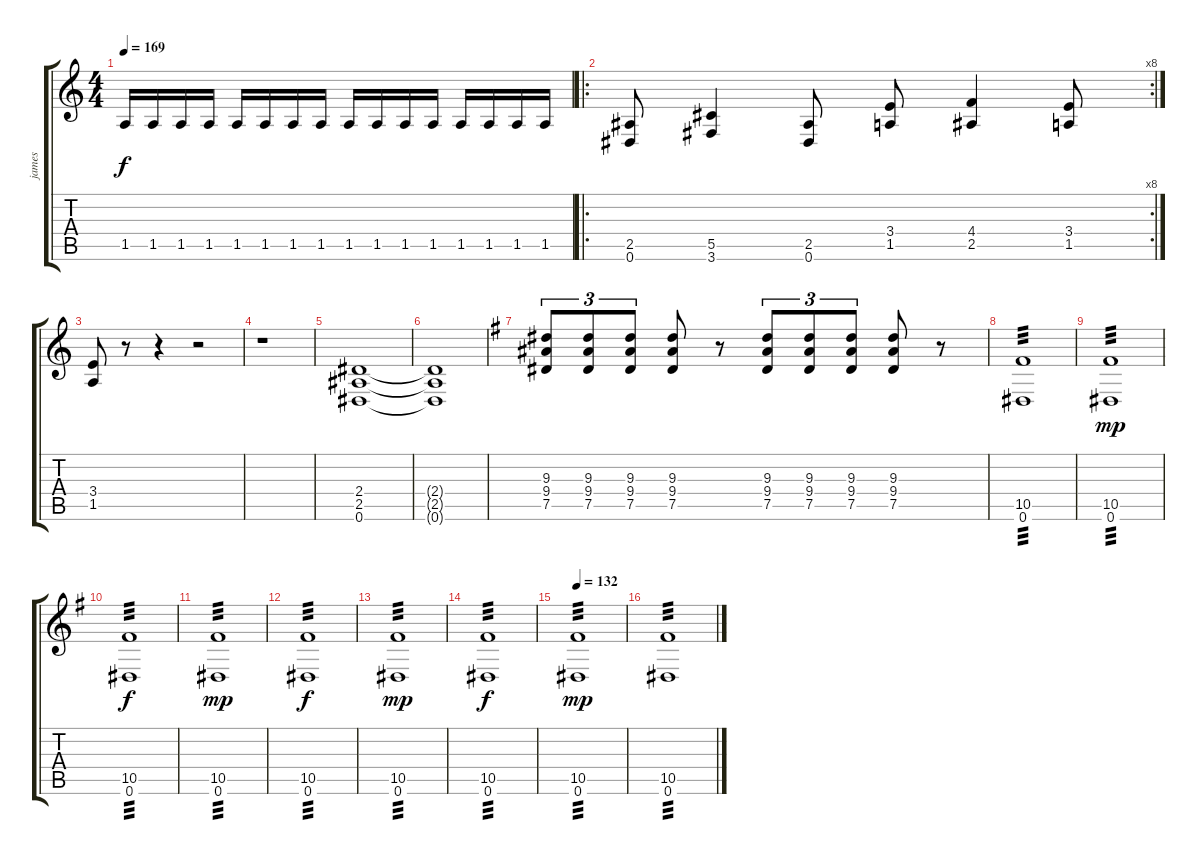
\track ("james" "james") {instrument distortionguitar}
\staff {score tabs}
\tuning (Eb4 Bb3 Gb3 Db3 Ab2 Eb2) {hide}
\ts (4 4)
\tempo 169
\clef g2
\ks c
1.5.16{dy f} 1.5.16 1.5.16 1.5.16 1.5.16 1.5.16 1.5.16 1.5.16 1.5.16 1.5.16 1.5.16 1.5.16 1.5.16 1.5.16 1.5.16 1.5.16 |
\ro
\rc 8
(2.5 0.6).8 (5.5 3.6).4 (2.5 0.6).8 (3.4 1.5).8 (4.4 2.5).4 (3.4 1.5).8 |
(3.4 1.5).8 r.8 r.4 r.2 |
r.1 |
(2.4 2.5 0.6).1 |
(2.4{t} 2.5{t} 0.6{t}).1 |
\ks g
(9.3 9.4 7.5).8{tu (3 2)} (9.3 9.4 7.5).8{tu (3 2)} (9.3 9.4 7.5).8{tu (3 2)} (9.3 9.4 7.5).8 r.8 (9.3 9.4 7.5).8{tu (3 2)} (9.3 9.4 7.5).8{tu (3 2)} (9.3 9.4 7.5).8{tu (3 2)} (9.3 9.4 7.5).8 r.8 |
(10.5 0.6).1{tp 3} |
(10.5 0.6).1{tp 3 dy mp} |
(10.5 0.6).1{tp 3 dy f} |
(10.5 0.6).1{tp 3 dy mp} |
(10.5 0.6).1{tp 3 dy f} |
(10.5 0.6).1{tp 3 dy mp} |
(10.5 0.6).1{tp 3 dy f} |
\tempo 132
(10.5 0.6).1{tp 3 dy mp} |
(10.5 0.6).1{tp 3}
